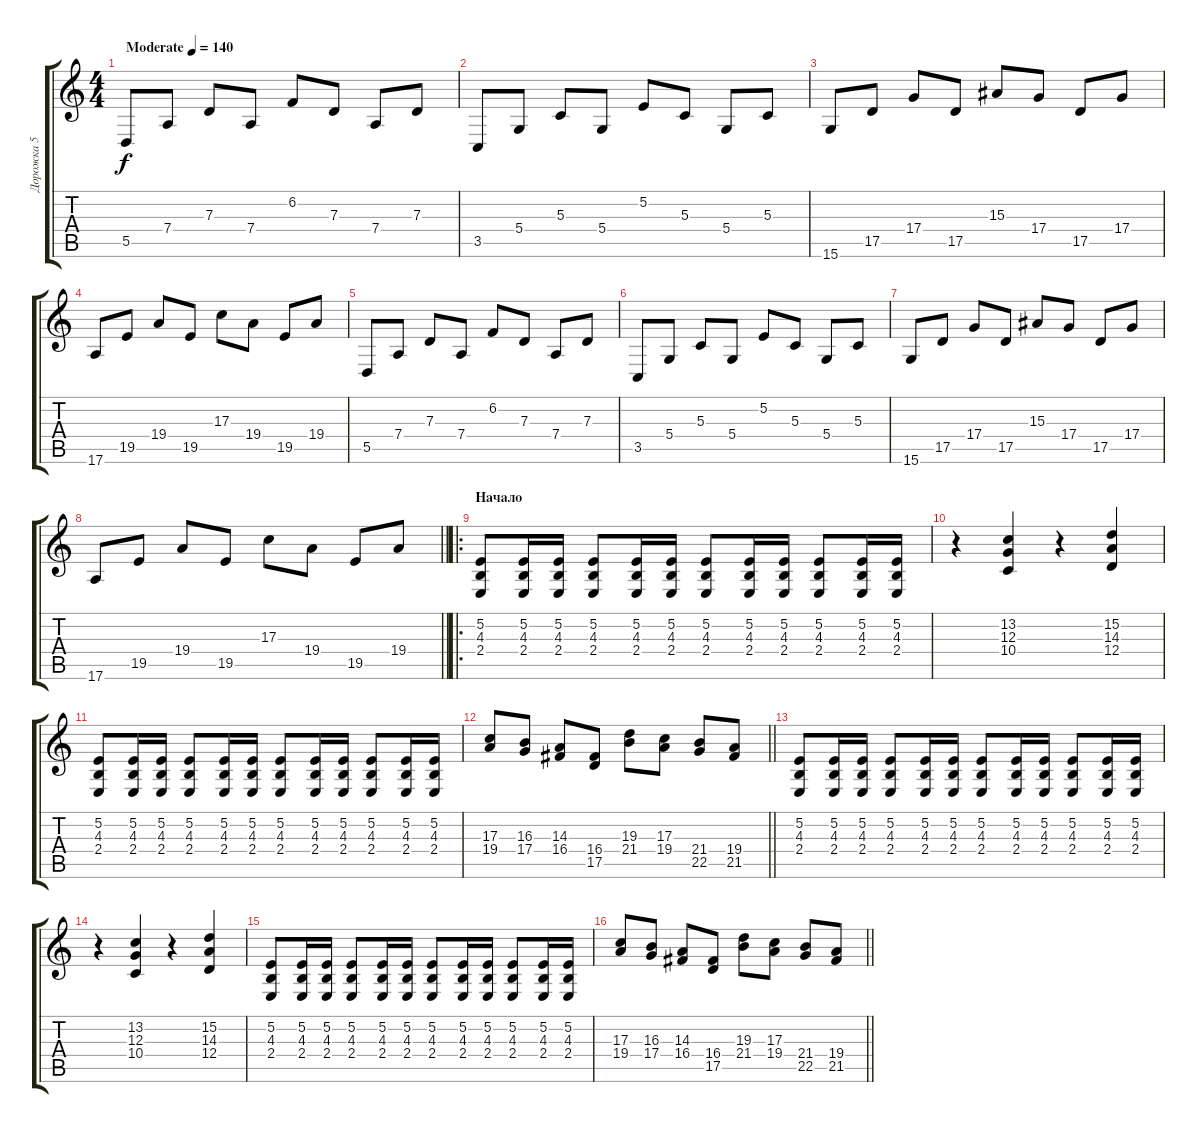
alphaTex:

\track ("Дорожка 5" "Дорожка 5") {instrument stringensemble1}
\staff {score tabs}
\tuning (E4 B3 G3 D3 A2 E2) {hide}
\ts (4 4)
\tempo (140 "Moderate")
\clef g2
\ks c
5.5.8{dy f instrument stringensemble1} 7.4.8 7.3.8 7.4.8 6.2.8 7.3.8 7.4.8 7.3.8 |
3.5.8 5.4.8 5.3.8 5.4.8 5.2.8 5.3.8 5.4.8 5.3.8 |
15.6.8 17.5.8 17.4.8 17.5.8 15.3.8 17.4.8 17.5.8 17.4.8 |
17.6.8 19.5.8 19.4.8 19.5.8 17.3.8 19.4.8 19.5.8 19.4.8 |
5.5.8 7.4.8 7.3.8 7.4.8 6.2.8 7.3.8 7.4.8 7.3.8 |
3.5.8 5.4.8 5.3.8 5.4.8 5.2.8 5.3.8 5.4.8 5.3.8 |
15.6.8 17.5.8 17.4.8 17.5.8 15.3.8 17.4.8 17.5.8 17.4.8 |
\barLineRight lightlight
17.6.8 19.5.8 19.4.8 19.5.8 17.3.8 19.4.8 19.5.8 19.4.8 |
\ro
\section ("" "Начало")
(5.2 4.3 2.4).8 (5.2 4.3 2.4).16 (5.2 4.3 2.4).16 (5.2 4.3 2.4).8 (5.2 4.3 2.4).16 (5.2 4.3 2.4).16 (5.2 4.3 2.4).8 (5.2 4.3 2.4).16 (5.2 4.3 2.4).16 (5.2 4.3 2.4).8 (5.2 4.3 2.4).16 (5.2 4.3 2.4).16 |
r.4 (13.2 12.3 10.4).4 r.4 (15.2 14.3 12.4).4 |
(5.2 4.3 2.4).8 (5.2 4.3 2.4).16 (5.2 4.3 2.4).16 (5.2 4.3 2.4).8 (5.2 4.3 2.4).16 (5.2 4.3 2.4).16 (5.2 4.3 2.4).8 (5.2 4.3 2.4).16 (5.2 4.3 2.4).16 (5.2 4.3 2.4).8 (5.2 4.3 2.4).16 (5.2 4.3 2.4).16 |
\barLineRight lightlight
(17.3 19.4).8 (16.3 17.4).8 (14.3 16.4).8 (16.4 17.5).8 (19.3 21.4).8 (17.3 19.4).8 (21.4 22.5).8 (19.4 21.5).8 |
(5.2 4.3 2.4).8 (5.2 4.3 2.4).16 (5.2 4.3 2.4).16 (5.2 4.3 2.4).8 (5.2 4.3 2.4).16 (5.2 4.3 2.4).16 (5.2 4.3 2.4).8 (5.2 4.3 2.4).16 (5.2 4.3 2.4).16 (5.2 4.3 2.4).8 (5.2 4.3 2.4).16 (5.2 4.3 2.4).16 |
r.4 (13.2 12.3 10.4).4 r.4 (15.2 14.3 12.4).4 |
(5.2 4.3 2.4).8 (5.2 4.3 2.4).16 (5.2 4.3 2.4).16 (5.2 4.3 2.4).8 (5.2 4.3 2.4).16 (5.2 4.3 2.4).16 (5.2 4.3 2.4).8 (5.2 4.3 2.4).16 (5.2 4.3 2.4).16 (5.2 4.3 2.4).8 (5.2 4.3 2.4).16 (5.2 4.3 2.4).16 |
\barLineRight lightlight
(17.3 19.4).8 (16.3 17.4).8 (14.3 16.4).8 (16.4 17.5).8 (19.3 21.4).8 (17.3 19.4).8 (21.4 22.5).8 (19.4 21.5).8
